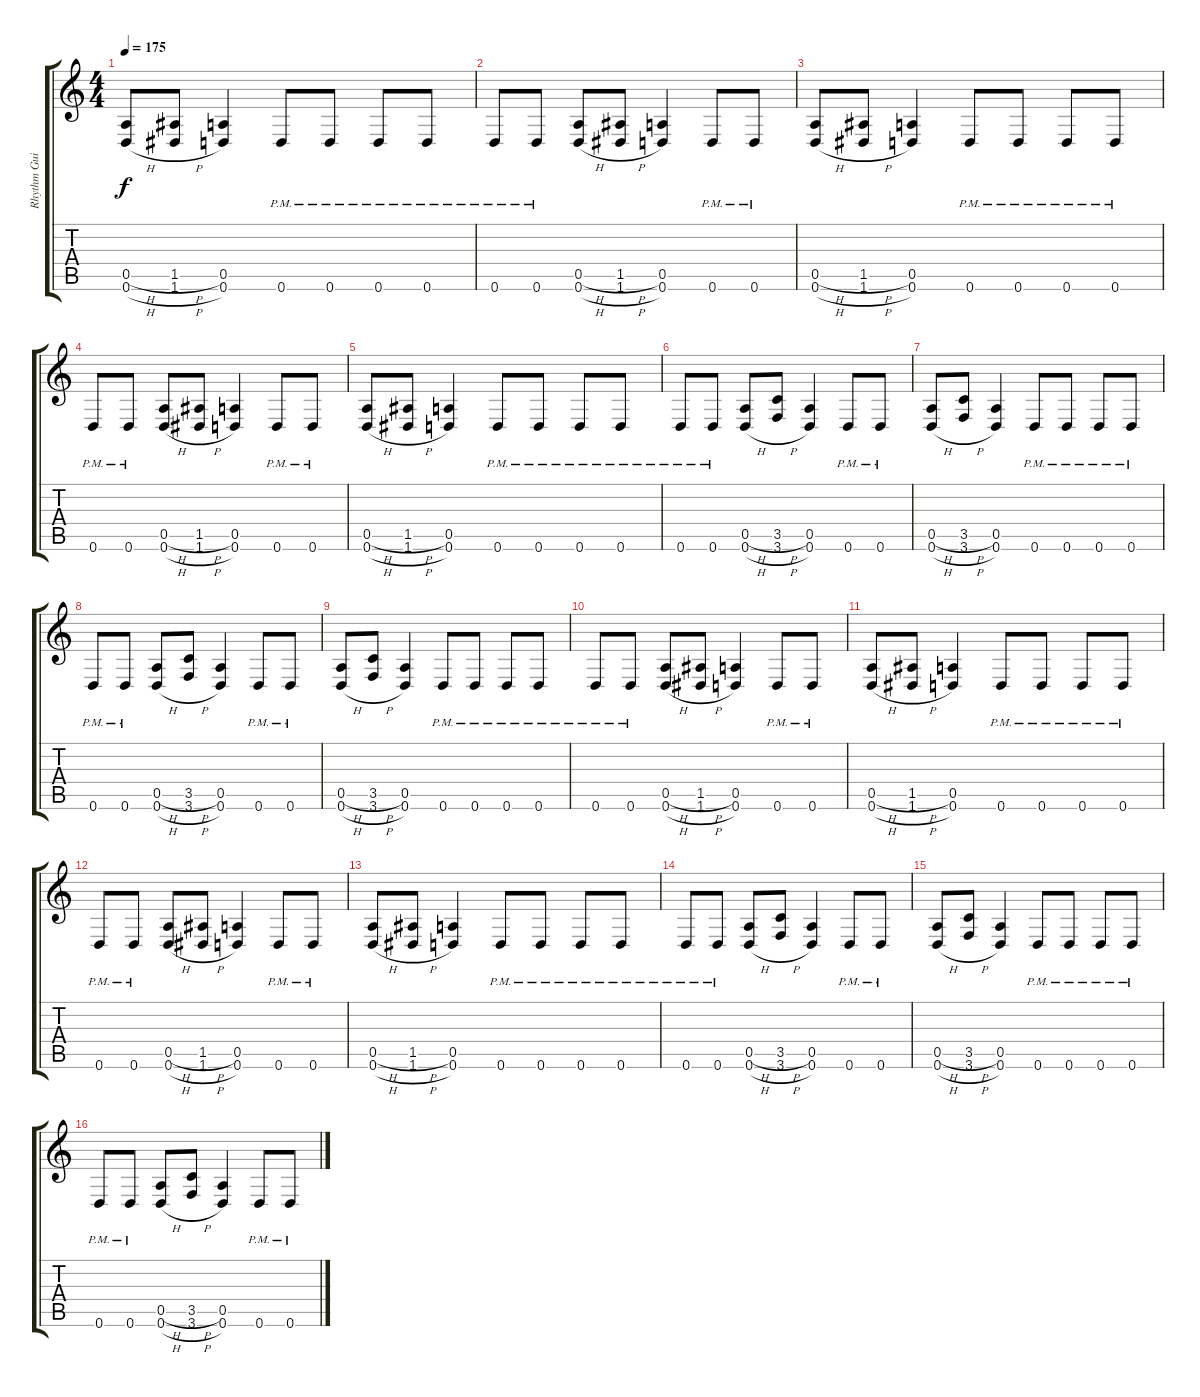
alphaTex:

\track ("Rhythm Guitar" "Rhythm Gui") {instrument overdrivenguitar}
\staff {score tabs}
\tuning (E4 B3 G3 D3 A2 D2) {hide}
\ts (4 4)
\tempo 175
\clef g2
\ks c
(0.5{h} 0.6{h}).8{dy f} (1.5{h} 1.6{h}).8 (0.5 0.6).4 0.6{pm}.8 0.6{pm}.8 0.6{pm}.8 0.6{pm}.8 |
0.6{pm}.8 0.6{pm}.8 (0.5{h} 0.6{h}).8 (1.5{h} 1.6{h}).8 (0.5 0.6).4 0.6{pm}.8 0.6{pm}.8 |
(0.5{h} 0.6{h}).8 (1.5{h} 1.6{h}).8 (0.5 0.6).4 0.6{pm}.8 0.6{pm}.8 0.6{pm}.8 0.6{pm}.8 |
0.6{pm}.8 0.6{pm}.8 (0.5{h} 0.6{h}).8 (1.5{h} 1.6{h}).8 (0.5 0.6).4 0.6{pm}.8 0.6{pm}.8 |
(0.5{h} 0.6{h}).8 (1.5{h} 1.6{h}).8 (0.5 0.6).4 0.6{pm}.8 0.6{pm}.8 0.6{pm}.8 0.6{pm}.8 |
0.6{pm}.8 0.6{pm}.8 (0.5{h} 0.6{h}).8 (3.5{h} 3.6{h}).8 (0.5 0.6).4 0.6{pm}.8 0.6{pm}.8 |
(0.5{h} 0.6{h}).8 (3.5{h} 3.6{h}).8 (0.5 0.6).4 0.6{pm}.8 0.6{pm}.8 0.6{pm}.8 0.6{pm}.8 |
0.6{pm}.8 0.6{pm}.8 (0.5{h} 0.6{h}).8 (3.5{h} 3.6{h}).8 (0.5 0.6).4 0.6{pm}.8 0.6{pm}.8 |
(0.5{h} 0.6{h}).8 (3.5{h} 3.6{h}).8 (0.5 0.6).4 0.6{pm}.8 0.6{pm}.8 0.6{pm}.8 0.6{pm}.8 |
0.6{pm}.8 0.6{pm}.8 (0.5{h} 0.6{h}).8 (1.5{h} 1.6{h}).8 (0.5 0.6).4 0.6{pm}.8 0.6{pm}.8 |
(0.5{h} 0.6{h}).8 (1.5{h} 1.6{h}).8 (0.5 0.6).4 0.6{pm}.8 0.6{pm}.8 0.6{pm}.8 0.6{pm}.8 |
0.6{pm}.8 0.6{pm}.8 (0.5{h} 0.6{h}).8 (1.5{h} 1.6{h}).8 (0.5 0.6).4 0.6{pm}.8 0.6{pm}.8 |
(0.5{h} 0.6{h}).8 (1.5{h} 1.6{h}).8 (0.5 0.6).4 0.6{pm}.8 0.6{pm}.8 0.6{pm}.8 0.6{pm}.8 |
0.6{pm}.8 0.6{pm}.8 (0.5{h} 0.6{h}).8 (3.5{h} 3.6{h}).8 (0.5 0.6).4 0.6{pm}.8 0.6{pm}.8 |
(0.5{h} 0.6{h}).8 (3.5{h} 3.6{h}).8 (0.5 0.6).4 0.6{pm}.8 0.6{pm}.8 0.6{pm}.8 0.6{pm}.8 |
0.6{pm}.8 0.6{pm}.8 (0.5{h} 0.6{h}).8 (3.5{h} 3.6{h}).8 (0.5 0.6).4 0.6{pm}.8 0.6{pm}.8
